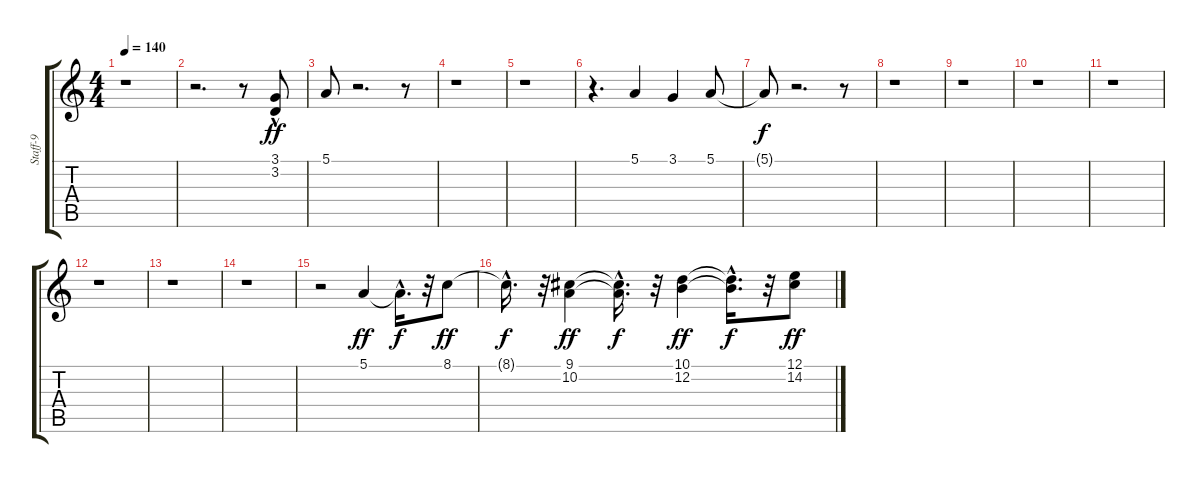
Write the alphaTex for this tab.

\track ("Staff-9" "Staff-9") {instrument stringensemble1}
\staff {score tabs}
\tuning (E4 B3 G3 D3 A2 E2) {hide}
\ts (4 4)
\tempo 140
\clef g2
\ks c
r.1{dy ff} |
r.2{d} r.8 (3.1 3.2{hac}).8{volume 14} |
5.1.8 r.2{d} r.8 |
r.1 |
r.1 |
r.4{d} 5.1.4 3.1.4 5.1.8 |
5.1{t}.8{dy f} r.2{d} r.8 |
r.1 |
r.1 |
r.1 |
r.1 |
r.1 |
r.1 |
r.1 |
r.2 5.1.4{dy ff volume 12} 5.1{hac t}.16{d dy f} r.32 8.1.8{dy ff} |
8.1{hac t}.16{d dy f} r.32 (9.1 10.2).4{dy ff} (9.1{hac t} 10.2{hac t}).16{d dy f} r.32 (10.1 12.2).4{dy ff} (10.1{hac t} 12.2{hac t}).16{d dy f} r.32 (12.1 14.2).8{dy ff}
